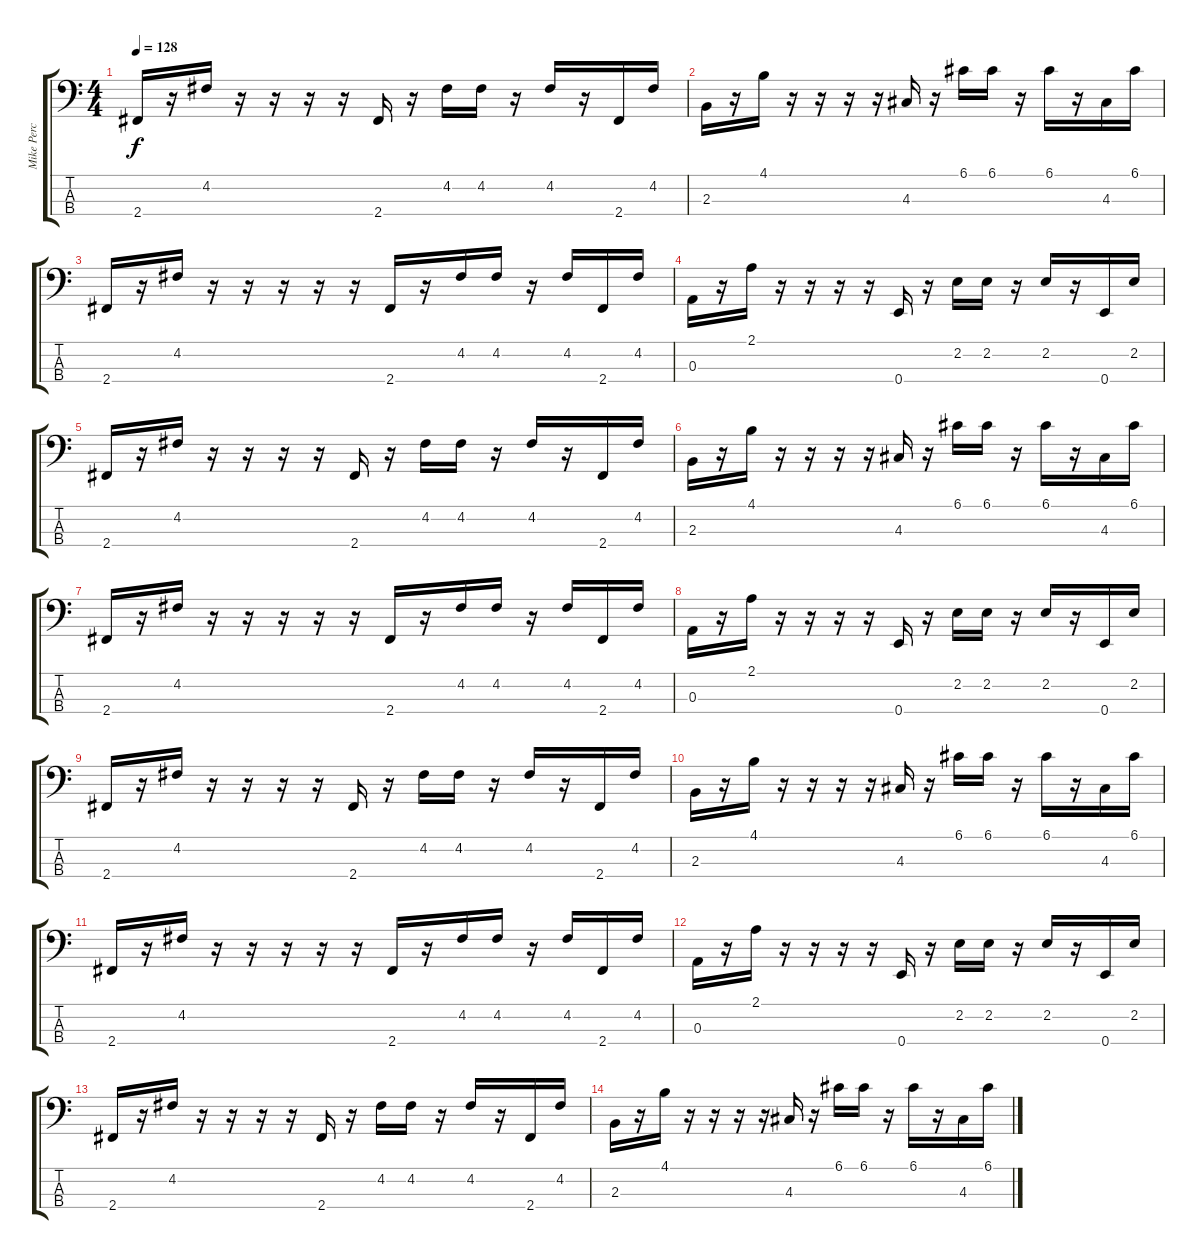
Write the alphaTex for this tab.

\track (" Mike Percy" " Mike Perc") {instrument slapbass1}
\staff {score tabs}
\tuning (G2 D2 A1 E1) {hide}
\ts (4 4)
\tempo 128
\clef f4
\ks c
2.4.16{dy f} r.16 4.2.16 r.16 r.16 r.16 r.16 2.4.16 r.16 4.2.16 4.2.16 r.16 4.2.16 r.16 2.4.16 4.2.16 |
2.3.16 r.16 4.1.16 r.16 r.16 r.16 r.16 4.3.16 r.16 6.1.16 6.1.16 r.16 6.1.16 r.16 4.3.16 6.1.16 |
2.4.16 r.16 4.2.16 r.16 r.16 r.16 r.16 r.16 2.4.16 r.16 4.2.16 4.2.16 r.16 4.2.16 2.4.16 4.2.16 |
0.3.16 r.16 2.1.16 r.16 r.16 r.16 r.16 0.4.16 r.16 2.2.16 2.2.16 r.16 2.2.16 r.16 0.4.16 2.2.16 |
2.4.16 r.16 4.2.16 r.16 r.16 r.16 r.16 2.4.16 r.16 4.2.16 4.2.16 r.16 4.2.16 r.16 2.4.16 4.2.16 |
2.3.16 r.16 4.1.16 r.16 r.16 r.16 r.16 4.3.16 r.16 6.1.16 6.1.16 r.16 6.1.16 r.16 4.3.16 6.1.16 |
2.4.16 r.16 4.2.16 r.16 r.16 r.16 r.16 r.16 2.4.16 r.16 4.2.16 4.2.16 r.16 4.2.16 2.4.16 4.2.16 |
0.3.16 r.16 2.1.16 r.16 r.16 r.16 r.16 0.4.16 r.16 2.2.16 2.2.16 r.16 2.2.16 r.16 0.4.16 2.2.16 |
2.4.16 r.16 4.2.16 r.16 r.16 r.16 r.16 2.4.16 r.16 4.2.16 4.2.16 r.16 4.2.16 r.16 2.4.16 4.2.16 |
2.3.16 r.16 4.1.16 r.16 r.16 r.16 r.16 4.3.16 r.16 6.1.16 6.1.16 r.16 6.1.16 r.16 4.3.16 6.1.16 |
2.4.16 r.16 4.2.16 r.16 r.16 r.16 r.16 r.16 2.4.16 r.16 4.2.16 4.2.16 r.16 4.2.16 2.4.16 4.2.16 |
0.3.16 r.16 2.1.16 r.16 r.16 r.16 r.16 0.4.16 r.16 2.2.16 2.2.16 r.16 2.2.16 r.16 0.4.16 2.2.16 |
2.4.16 r.16 4.2.16 r.16 r.16 r.16 r.16 2.4.16 r.16 4.2.16 4.2.16 r.16 4.2.16 r.16 2.4.16 4.2.16 |
2.3.16 r.16 4.1.16 r.16 r.16 r.16 r.16 4.3.16 r.16 6.1.16 6.1.16 r.16 6.1.16 r.16 4.3.16 6.1.16
